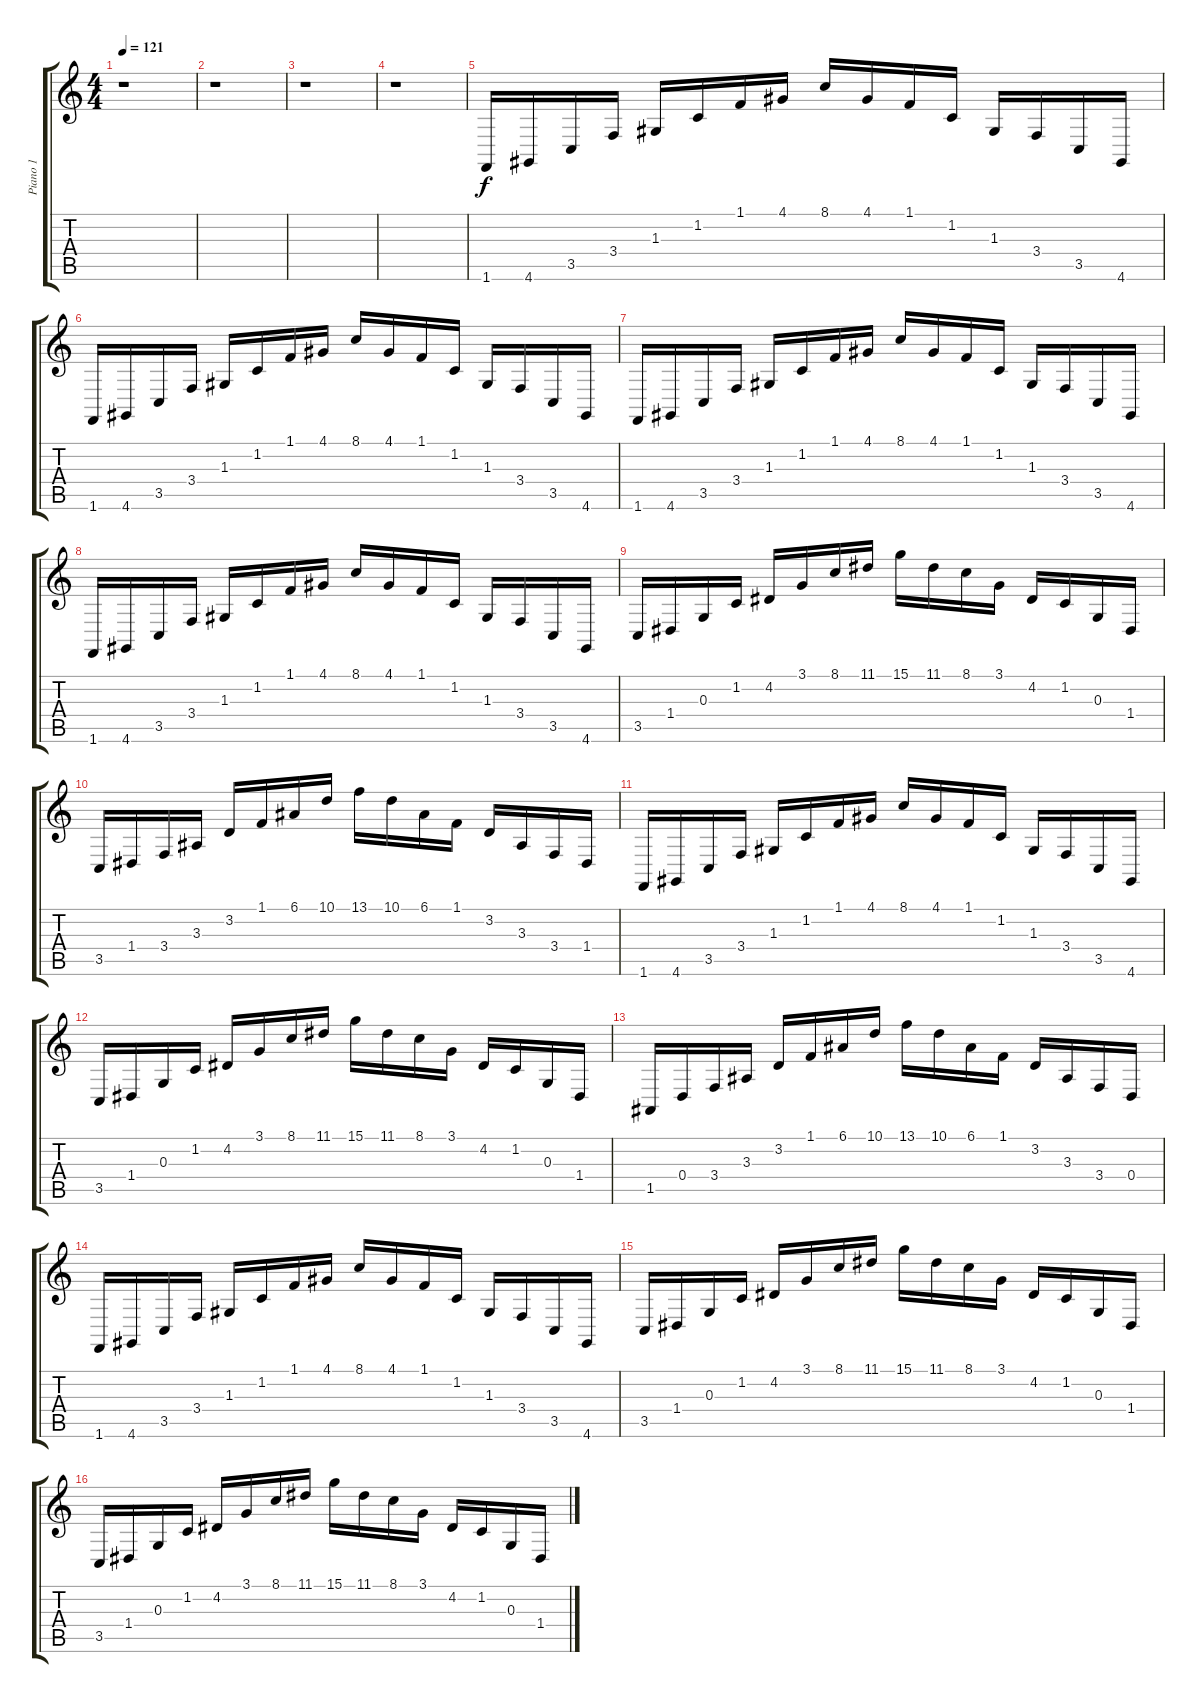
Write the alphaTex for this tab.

\track ("Piano 1" "Piano 1") {instrument fx8scifi}
\staff {score tabs}
\tuning (E4 B3 G3 D3 A2 E2) {hide}
\ts (4 4)
\tempo 121
\clef g2
\ks c
r.1{dy f} |
r.1 |
r.1 |
r.1 |
1.6.16 4.6.16 3.5.16 3.4.16 1.3.16 1.2.16 1.1.16 4.1.16 8.1.16 4.1.16 1.1.16 1.2.16 1.3.16 3.4.16 3.5.16 4.6.16 |
1.6.16 4.6.16 3.5.16 3.4.16 1.3.16 1.2.16 1.1.16 4.1.16 8.1.16 4.1.16 1.1.16 1.2.16 1.3.16 3.4.16 3.5.16 4.6.16 |
1.6.16 4.6.16 3.5.16 3.4.16 1.3.16 1.2.16 1.1.16 4.1.16 8.1.16 4.1.16 1.1.16 1.2.16 1.3.16 3.4.16 3.5.16 4.6.16 |
1.6.16 4.6.16 3.5.16 3.4.16 1.3.16 1.2.16 1.1.16 4.1.16 8.1.16 4.1.16 1.1.16 1.2.16 1.3.16 3.4.16 3.5.16 4.6.16 |
3.5.16 1.4.16 0.3.16 1.2.16 4.2.16 3.1.16 8.1.16 11.1.16 15.1.16 11.1.16 8.1.16 3.1.16 4.2.16 1.2.16 0.3.16 1.4.16 |
3.5.16 1.4.16 3.4.16 3.3.16 3.2.16 1.1.16 6.1.16 10.1.16 13.1.16 10.1.16 6.1.16 1.1.16 3.2.16 3.3.16 3.4.16 1.4.16 |
1.6.16 4.6.16 3.5.16 3.4.16 1.3.16 1.2.16 1.1.16 4.1.16 8.1.16 4.1.16 1.1.16 1.2.16 1.3.16 3.4.16 3.5.16 4.6.16 |
3.5.16 1.4.16 0.3.16 1.2.16 4.2.16 3.1.16 8.1.16 11.1.16 15.1.16 11.1.16 8.1.16 3.1.16 4.2.16 1.2.16 0.3.16 1.4.16 |
1.5.16 0.4.16 3.4.16 3.3.16 3.2.16 1.1.16 6.1.16 10.1.16 13.1.16 10.1.16 6.1.16 1.1.16 3.2.16 3.3.16 3.4.16 0.4.16 |
1.6.16{volume 0} 4.6.16 3.5.16 3.4.16 1.3.16 1.2.16 1.1.16 4.1.16 8.1.16 4.1.16 1.1.16 1.2.16 1.3.16 3.4.16 3.5.16 4.6.16 |
3.5.16 1.4.16 0.3.16 1.2.16 4.2.16 3.1.16 8.1.16 11.1.16 15.1.16 11.1.16 8.1.16 3.1.16 4.2.16 1.2.16 0.3.16 1.4.16 |
3.5.16 1.4.16 0.3.16 1.2.16 4.2.16 3.1.16 8.1.16 11.1.16 15.1.16 11.1.16 8.1.16 3.1.16 4.2.16 1.2.16 0.3.16 1.4.16
